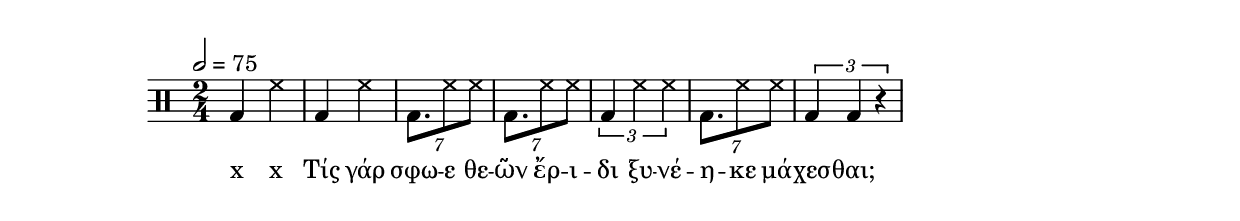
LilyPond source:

\version "2.20.0"

rhumba = { \drummode { \tuplet 7/8 2 { bd8. hh8 hh8 } } }
dactyl = { \drummode { bd4 hh8 hh } }
even = { \drummode { bd4 hh4 } }
ttt = { \drummode { \tuplet 3/2 { bd4 hh hh } } }

music =  {
  <<
  {
    \time 2/4
    \new DrumStaff \drummode {
    \tempo 2=75
    \even |
    % \even | \rhumba | \rhumba | \rhumba | \rhumba | \tuplet 3/2 { bd4 bd r}
    % \even | \rhumba | \dactyl | \rhumba | \dactyl | \tuplet 3/2 { bd4 bd r}
    \even | \rhumba | \rhumba | \ttt | \rhumba | \tuplet 3/2 { bd4 bd r}

  }
  \addlyrics {
    x x Τίς γάρ σφω -- ε θε -- ῶν ἔρ -- ι -- δι ξυ -- νέ -- η -- κε μά -- χεσ -- θαι;
  }
  }
  >>
}


\score{
  \unfoldRepeats{
    \music
  }
  \midi{}
}

\score{
  \music
  \layout{}
}




